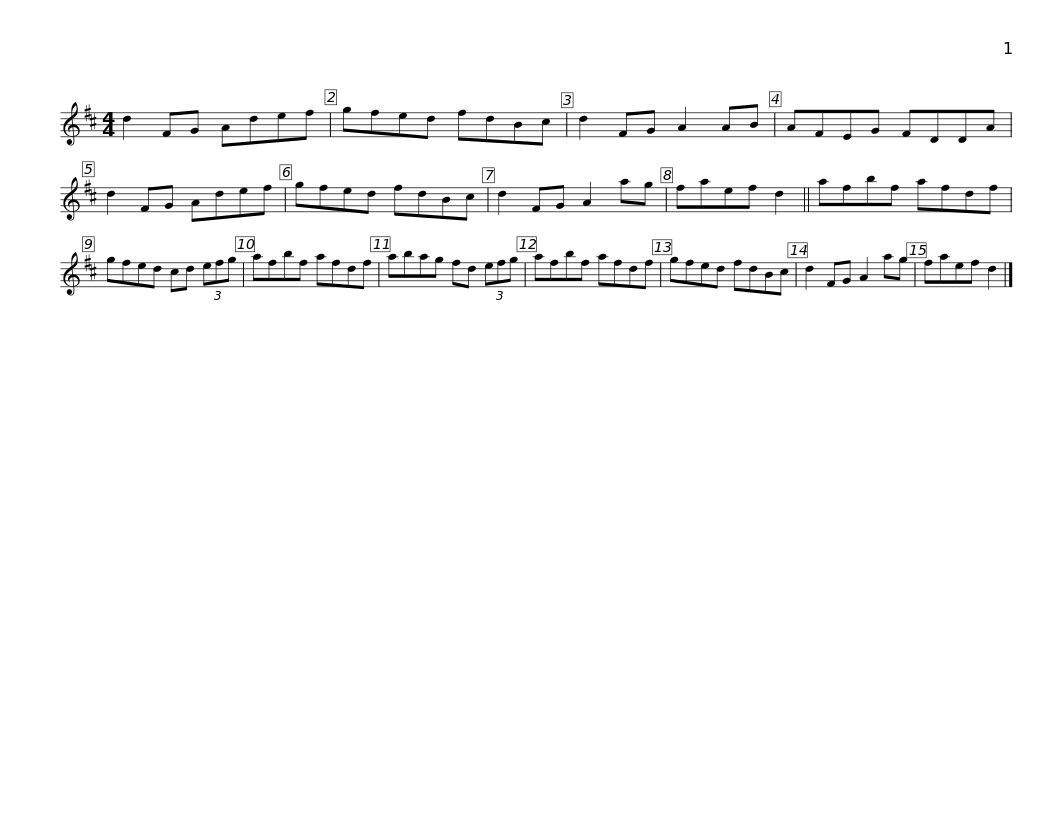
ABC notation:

X:1
L:1/8
M:4/4
I:linebreak $
K:D
V:1 treble
V:1
 d2 FG Adef | gfed fdBc | d2 FG A2 AB | AFEG FDDA | d2 FG Adef | %5
 gfed fdBc |$ d2 FG A2 ag | faef d2 || afbf afdf | gfed cd (3efg | %10
 afbf afdf |$ abag fd (3efg | afbf afdf | gfed fdBc | d2 FG A2 ag | %15
 faef d2 |] %16
